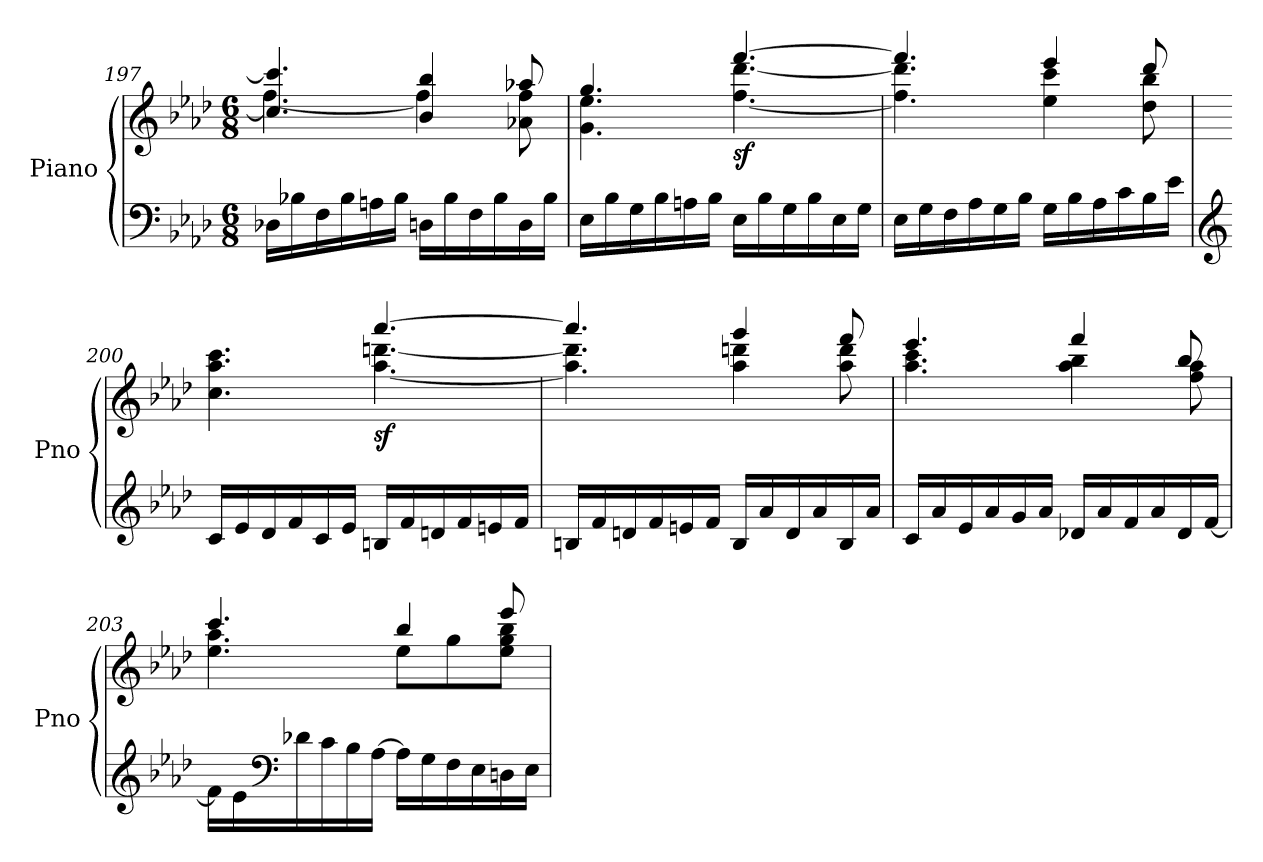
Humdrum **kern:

**kern	**kern	**dynam
*part1	*part1	*part1
*staff2	*staff1	*staff1/2
*I"Piano	*	*
*I'Pno	*	*
*clefF4	*clefG2	*
*k[b-e-a-d-]	*k[b-e-a-d-]	*
*M6/8	*M6/8	*
=197	=197	=197
*	*^	*
16D-X\LL	4.cc/] 4.ccc/]	[4.ff\	.
16B-X\	.	.	.
16F\	.	.	.
16B-\	.	.	.
16An\	.	.	.
16B-\JJ	.	.	.
16Dn\LL	4b-/ 4bb-/	4ff\]	.
16B-\	.	.	.
16F\	.	.	.
16B-\	.	.	.
16D\	8aa-X/	8a-X\ 8ff\	.
16B-\JJ	.	.	.
!!LO:LB:g=z	!!
=198	=198	=198	=198
16E-\LL	4.gg/	4.g\ 4.ee-\	.
16B-\	.	.	.
16G\	.	.	.
16B-\	.	.	.
16An\	.	.	.
16B-\JJ	.	.	.
!	!	!	!LO:DY:b
16E-\LL	[4.fff/	[4.ff\ [4.ddd-\	sf
16B-\	.	.	.
16G\	.	.	.
16B-\	.	.	.
16E-\	.	.	.
16G\JJ	.	.	.
!!LO:PB:g=z	!!
=199	=199	=199	=199
16E-\LL	4.fff/]	4.ff\] 4.ddd-\]	.
16G\	.	.	.
16F\	.	.	.
16A-\	.	.	.
16G\	.	.	.
16B-\JJ	.	.	.
16G\LL	4eee-/	4ee-\ 4ccc\	.
16B-\	.	.	.
16A-\	.	.	.
16c\	.	.	.
16B-\	8ddd-/	8dd-\ 8bb-\	.
16e-\JJ	.	.	.
=200	=200	=200	=200
*clefG2	*	*	*
16c/LL	4.cc\ 4.aa-\ 4.ccc\	4.ryy	.
16e-/	.	.	.
16d-/	.	.	.
16f/	.	.	.
16c/	.	.	.
16e-/JJ	.	.	.
!	!	!	!LO:DY:b
16Bn/LL	[4.aaa-/	[4.aa-\ [4.dddn\	sf
16f/	.	.	.
16dn/	.	.	.
16f/	.	.	.
16en/	.	.	.
16f/JJ	.	.	.
=201	=201	=201	=201
16Bn/LL	4.aaa-/]	4.aa-\] 4.ddd\]	.
16f/	.	.	.
16dn/	.	.	.
16f/	.	.	.
16en/	.	.	.
16f/JJ	.	.	.
16B/LL	4ggg/	4aa-\ 4dddn\	.
16a-/	.	.	.
16d/	.	.	.
16a-/	.	.	.
16B/	8fff/	8aa-\ 8ddd\	.
16a-/JJ	.	.	.
!!LO:LB:g=z	!!
=202	=202	=202	=202
16c/LL	4.eee-/	4.aa-\ 4.ccc\	.
16a-/	.	.	.
16e-/	.	.	.
16a-/	.	.	.
16g/	.	.	.
16a-/JJ	.	.	.
16d-X/LL	4fff/	4aa-\ 4bb-\	.
16a-/	.	.	.
16f/	.	.	.
16a-/	.	.	.
16d-/	8bb-/	8ff\ 8aa-\	.
[16f/JJ	.	.	.
=203	=203	=203	=203
16f\LL]	4.ccc/	4.ee-\ 4.aa-\	.
16e-\	.	.	.
*clefF4	*	*	*
16d-X\	.	.	.
16c\	.	.	.
16B-\	.	.	.
[16A-\JJ	.	.	.
16A-\LL]	4bb-/	8ee-\L	.
16G\	.	.	.
16F\	.	8gg\	.
16E-\	.	.	.
16Dn\	8eee-/	8ee-\ 8gg\ 8bb-\J	.
16E-\JJ	.	.	.
*	*v	*v	*
=	=	=
*-	*-	*-
